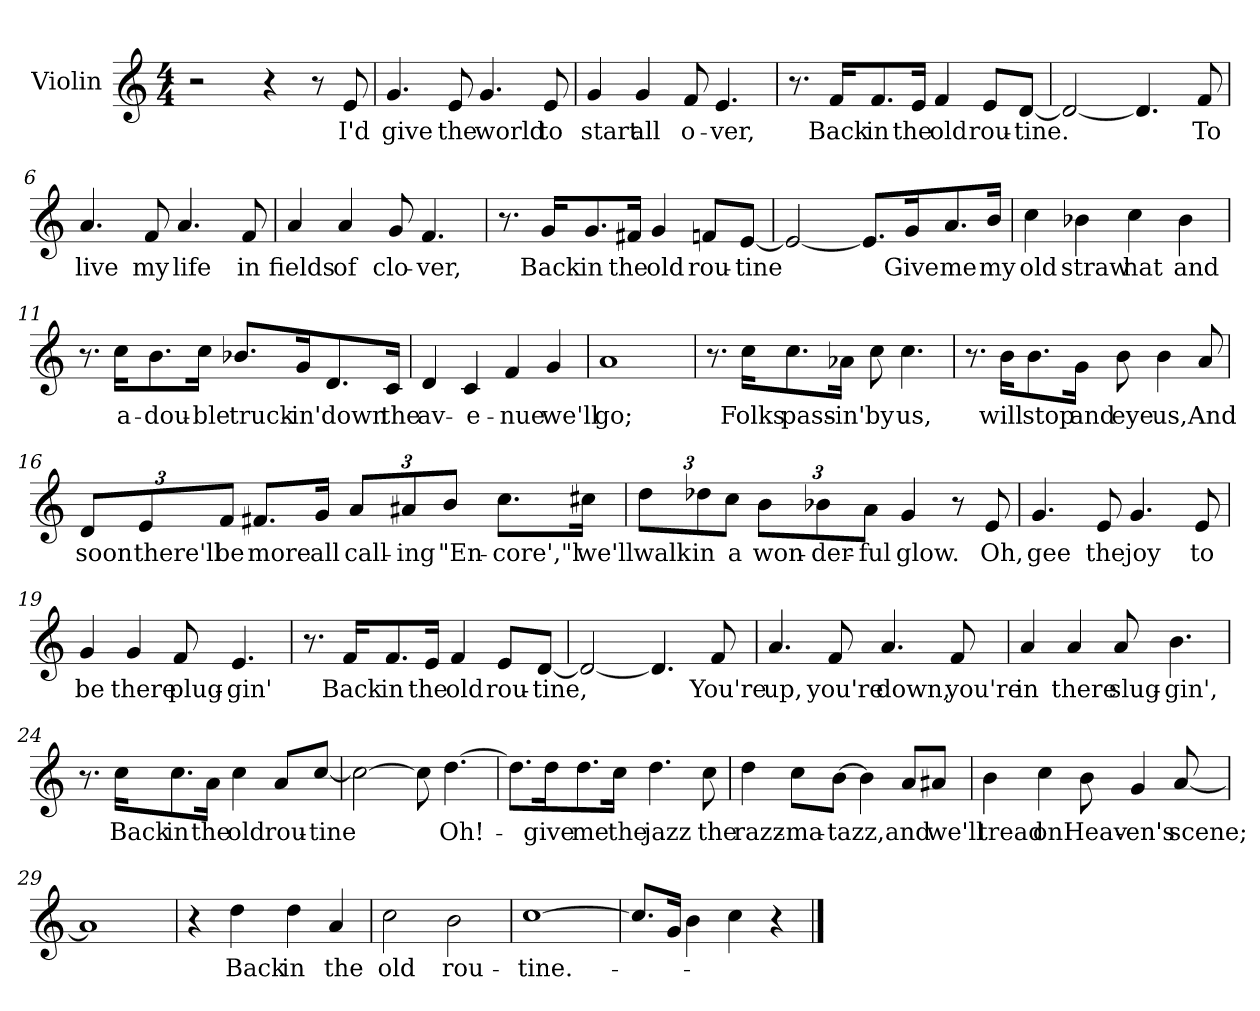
**kern	**text
*part1	*part1
*staff1	*staff1
*I"Violin	*
*I'Vln	*
*clefG2	*
*k[]	*
*C:	*
*M4/4	*
=1	=1
2r	.
4r	.
8r	.
8e/	I'd
=2	=2
4.g/	give
8e/	the
4.g/	world
8e/	to
=3	=3
4g/	start
4g/	all
8f/	o-
4.e/	-ver,
=4	=4
8.r	.
16f/KL	Back
8.f/	in
16e/Jk	the
4f/	old
8e/L	rou-
[8d/J	-tine.
!!LO:LB:g=z
=5	=5
2d/_	.
4.d/]	.
8f/	To
=6	=6
4.a/	live
8f/	my
4.a/	life
8f/	in
=7	=7
4a/	fields
4a/	of
8g/	clo-
4.f/	-ver,
=8	=8
8.r	.
16g/KL	Back
8.g/	in
16f#X/Jk	the
4g/	old
8fn/L	rou-
[8e/J	-tine
!!LO:LB:g=z
=9	=9
2e/_	.
8.e/L]	.
16g/K	Give
8.a/	me
16b/Jk	my
=10	=10
4cc\	old
4b-X\	straw
4cc\	hat
4b-\	and
=11	=11
8.r	.
16cc\KL	a-
8.b\	-dou-
16cc\Jk	-ble
8.b-X/L	truck-
16g/K	-in'
8.d/	down
16c/Jk	the
=12	=12
4d/	av-
4c/	-e-
4f/	-nue
4g/	we'll
!!LO:LB:g=z
=13	=13
1a	go;
=14	=14
8.r	.
16cc\KL	Folks
8.cc\	pass-
16a-X\Jk	-in'
8cc\	by
4.cc\	us,
=15	=15
8.r	.
16b\KL	will
8.b\	stop
16g\Jk	and
8b\	eye
4b\	us,
8a/	And
=16	=16
*Xbrackettup	*
12d/L	soon
12e/	there'll
12f/J	be
8.f#X/L	more
16g/Jk	all
12a/L	call-
12a#X/	-ing
12b/J	"En-
8.cc\L	-core',"l
16cc#X\Jk	we'll
!!LO:LB:g=z
=17	=17
12dd\L	walk
12dd-X\	in
12cc\J	a
12b\L	won-
12b-X\	-der-
12a\J	-ful
4g/	glow.
8r	.
8e/	Oh,
=18	=18
4.g/	gee
8e/	the
4.g/	joy
8e/	to
=19	=19
4g/	be
4g/	there
8f/	plug-
4.e/	-gin'
=20	=20
8.r	.
16f/KL	Back
8.f/	in
16e/Jk	the
4f/	old
8e/L	rou-
[8d/J	-tine,
!!LO:LB:g=z
=21	=21
2d/_	.
4.d/]	.
8f/	You're
=22	=22
4.a/	up,
8f/	you're
4.a/	down,
8f/	you're
=23	=23
4a/	in
4a/	there
8a/	slug-
4.b\	-gin',
=24	=24
8.r	.
16cc\KL	Back
8.cc\	in
16a\Jk	the
4cc\	old
8a/L	rou-
[8cc/J	-tine
=25	=25
2cc\_	.
8cc\]	.
[4.dd\	Oh!-
!!LO:LB:g=z
=26	=26
8.dd\L]	.
16dd\K	-give
8.dd\	me
16cc\Jk	the
4.dd\	jazz
8cc\	the
=27	=27
4dd\	razz-
8cc\L	-ma-
[8b\J	-tazz,
4b\]	.
8a/L	and
8a#X/J	we'll
=28	=28
4b\	tread
4cc\	on
8b\	Heav-
4g/	-en's
[8a/	scene;
=29	=29
1a]	.
=30	=30
4r	.
4dd\	Back
4dd\	in
4a/	the
!!LO:LB:g=z
=31	=31
2cc\	old
2b\	rou-
=32	=32
[1cc	-tine.-
=33	=33
8.cc/L]	.
16g/Jk	.
4b\	.
4cc\	.
4r	.
==	==
*-	*-
